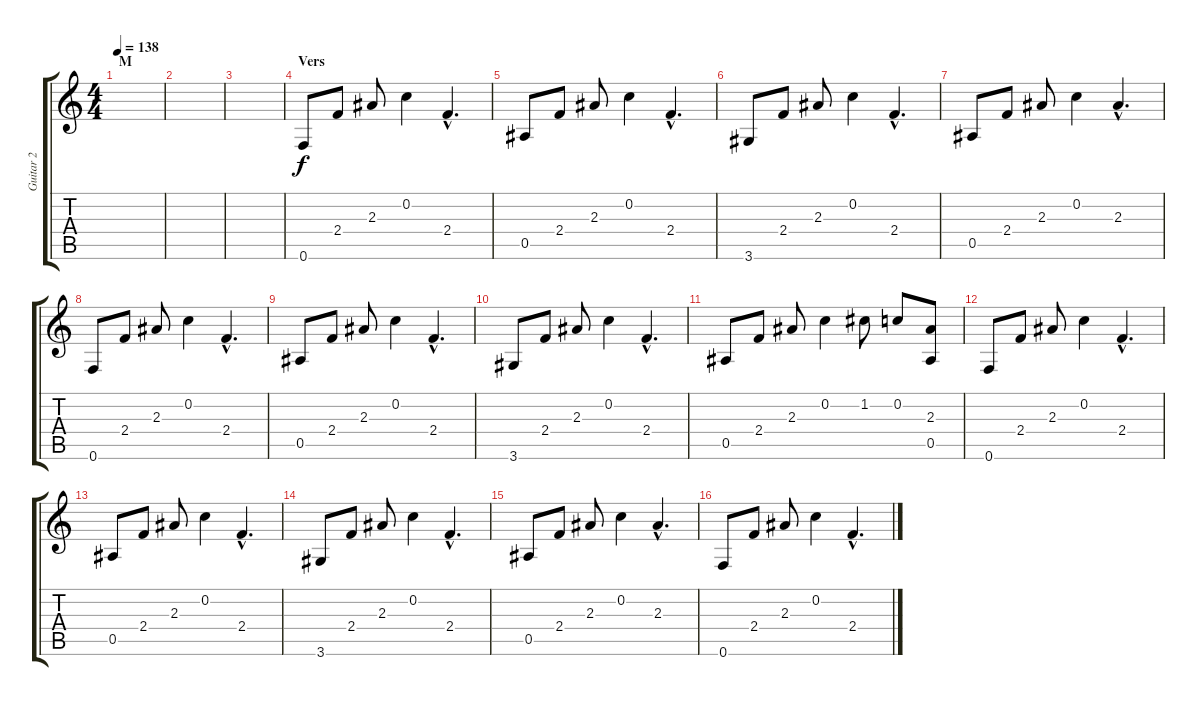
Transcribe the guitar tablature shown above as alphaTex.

\track ("Guitar 2" "Guitar 2") {instrument distortionguitar}
\staff {score tabs}
\tuning (F4 C4 Ab3 Eb3 Bb2 F2) {hide}
\ts (4 4)
\section ("" "M")
\tempo 138
\clef g2
\ks c
|
|
|
\section ("" "Vers")
0.6.8 2.4.8 2.3.8 0.2.4 2.4{hac}.4{d} |
0.5.8 2.4.8 2.3.8 0.2.4 2.4{hac}.4{d} |
3.6.8 2.4.8 2.3.8 0.2.4 2.4{hac}.4{d} |
0.5.8 2.4.8 2.3.8 0.2.4 2.3{hac}.4{d} |
0.6.8 2.4.8 2.3.8 0.2.4 2.4{hac}.4{d} |
0.5.8 2.4.8 2.3.8 0.2.4 2.4{hac}.4{d} |
3.6.8 2.4.8 2.3.8 0.2.4 2.4{hac}.4{d} |
0.5.8 2.4.8 2.3.8 0.2.4 1.2.8 0.2.8 (2.3 0.5).8 |
\section ("" "")
0.6.8 2.4.8 2.3.8 0.2.4 2.4{hac}.4{d} |
0.5.8 2.4.8 2.3.8 0.2.4 2.4{hac}.4{d} |
3.6.8 2.4.8 2.3.8 0.2.4 2.4{hac}.4{d} |
0.5.8 2.4.8 2.3.8 0.2.4 2.3{hac}.4{d} |
0.6.8 2.4.8 2.3.8 0.2.4 2.4{hac}.4{d}
